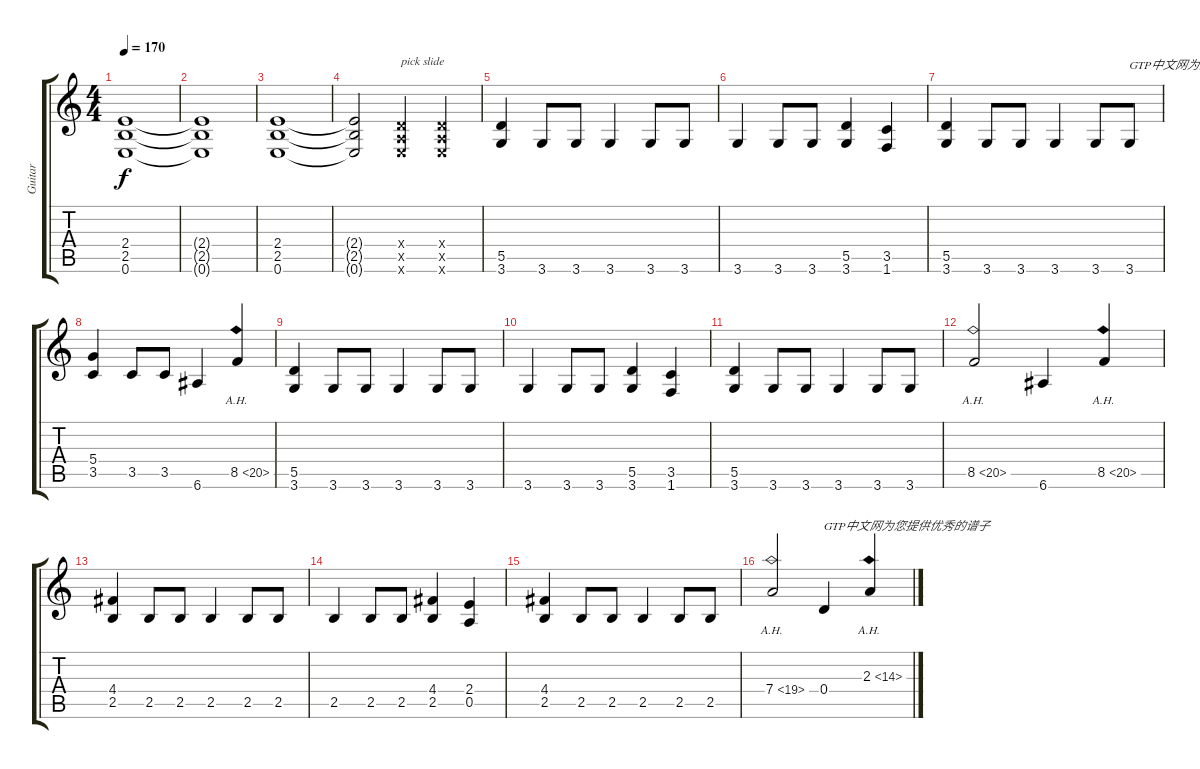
\track ("Guitar" "Guitar") {instrument overdrivenguitar}
\staff {score tabs}
\tuning (E4 B3 G3 D3 A2 E2) {hide}
\ts (4 4)
\tempo 170
\clef g2
\ks c
(2.4 2.5 0.6).1{dy f} |
(2.4{t} 2.5{t} 0.6{t}).1 |
(2.4 2.5 0.6).1 |
(2.4{t} 2.5{t} 0.6{t}).2 (0.4{x} 0.5{x} 0.6{x}).4{txt "pick slide"} (0.4{x} 0.5{x} 0.6{x}).4 |
(5.5 3.6).4 3.6.8 3.6.8 3.6.4 3.6.8 3.6.8 |
3.6.4 3.6.8 3.6.8 (5.5 3.6).4 (3.5 1.6).4 |
(5.5 3.6).4 3.6.8 3.6.8 3.6.4 3.6.8 3.6.8{txt "GTP中文网为您提供优秀的谱子"} |
(5.4 3.5).4 3.5.8 3.5.8 6.6.4 8.5{ah 12}.4 |
(5.5 3.6).4 3.6.8 3.6.8 3.6.4 3.6.8 3.6.8 |
3.6.4 3.6.8 3.6.8 (5.5 3.6).4 (3.5 1.6).4 |
(5.5 3.6).4 3.6.8 3.6.8 3.6.4 3.6.8 3.6.8 |
8.5{ah 12}.2 6.6.4 8.5{ah 12}.4 |
(4.4 2.5).4 2.5.8 2.5.8 2.5.4 2.5.8 2.5.8 |
2.5.4 2.5.8 2.5.8 (4.4 2.5).4 (2.4 0.5).4 |
(4.4 2.5).4 2.5.8 2.5.8 2.5.4 2.5.8 2.5.8 |
7.4{ah 12}.2 0.4.4{txt "GTP中文网为您提供优秀的谱子"} 2.3{ah 12}.4
